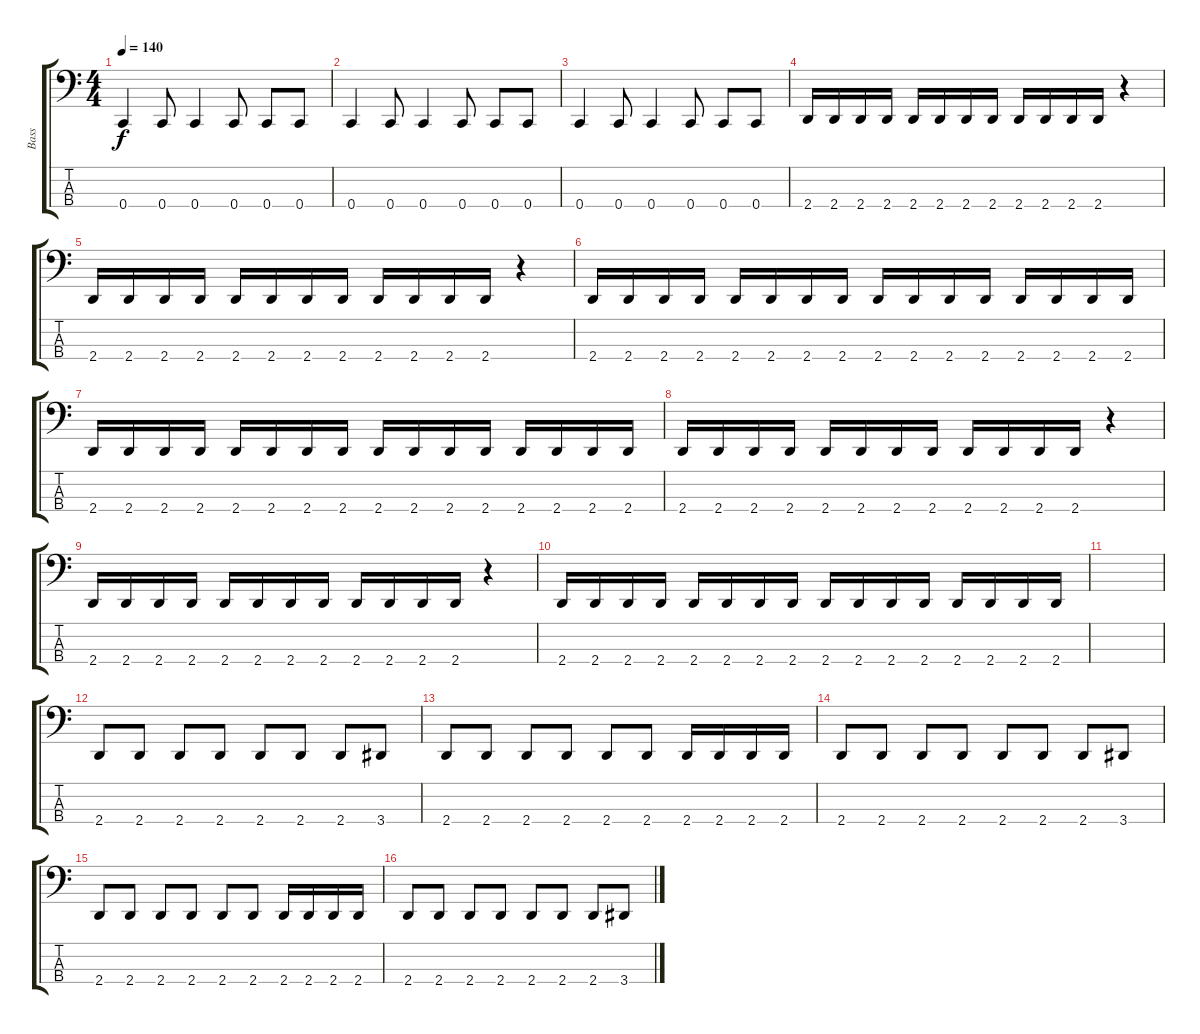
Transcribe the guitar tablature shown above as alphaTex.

\track ("Bass" "Bass") {instrument electricbasspick}
\staff {score tabs}
\tuning (F2 C2 G1 C1) {hide}
\ts (4 4)
\tempo 140
\clef f4
\ks c
0.4.4{dy f} 0.4.8 0.4.4 0.4.8 0.4.8 0.4.8 |
0.4.4 0.4.8 0.4.4 0.4.8 0.4.8 0.4.8 |
0.4.4 0.4.8 0.4.4 0.4.8 0.4.8 0.4.8 |
2.4.16 2.4.16 2.4.16 2.4.16 2.4.16 2.4.16 2.4.16 2.4.16 2.4.16 2.4.16 2.4.16 2.4.16 r.4 |
2.4.16 2.4.16 2.4.16 2.4.16 2.4.16 2.4.16 2.4.16 2.4.16 2.4.16 2.4.16 2.4.16 2.4.16 r.4 |
2.4.16 2.4.16 2.4.16 2.4.16 2.4.16 2.4.16 2.4.16 2.4.16 2.4.16 2.4.16 2.4.16 2.4.16 2.4.16 2.4.16 2.4.16 2.4.16 |
2.4.16 2.4.16 2.4.16 2.4.16 2.4.16 2.4.16 2.4.16 2.4.16 2.4.16 2.4.16 2.4.16 2.4.16 2.4.16 2.4.16 2.4.16 2.4.16 |
2.4.16 2.4.16 2.4.16 2.4.16 2.4.16 2.4.16 2.4.16 2.4.16 2.4.16 2.4.16 2.4.16 2.4.16 r.4 |
2.4.16 2.4.16 2.4.16 2.4.16 2.4.16 2.4.16 2.4.16 2.4.16 2.4.16 2.4.16 2.4.16 2.4.16 r.4 |
2.4.16 2.4.16 2.4.16 2.4.16 2.4.16 2.4.16 2.4.16 2.4.16 2.4.16 2.4.16 2.4.16 2.4.16 2.4.16 2.4.16 2.4.16 2.4.16 |
|
2.4.8 2.4.8 2.4.8 2.4.8 2.4.8 2.4.8 2.4.8 3.4.8 |
2.4.8 2.4.8 2.4.8 2.4.8 2.4.8 2.4.8 2.4.16 2.4.16 2.4.16 2.4.16 |
2.4.8 2.4.8 2.4.8 2.4.8 2.4.8 2.4.8 2.4.8 3.4.8 |
2.4.8 2.4.8 2.4.8 2.4.8 2.4.8 2.4.8 2.4.16 2.4.16 2.4.16 2.4.16 |
2.4.8 2.4.8 2.4.8 2.4.8 2.4.8 2.4.8 2.4.8 3.4.8
